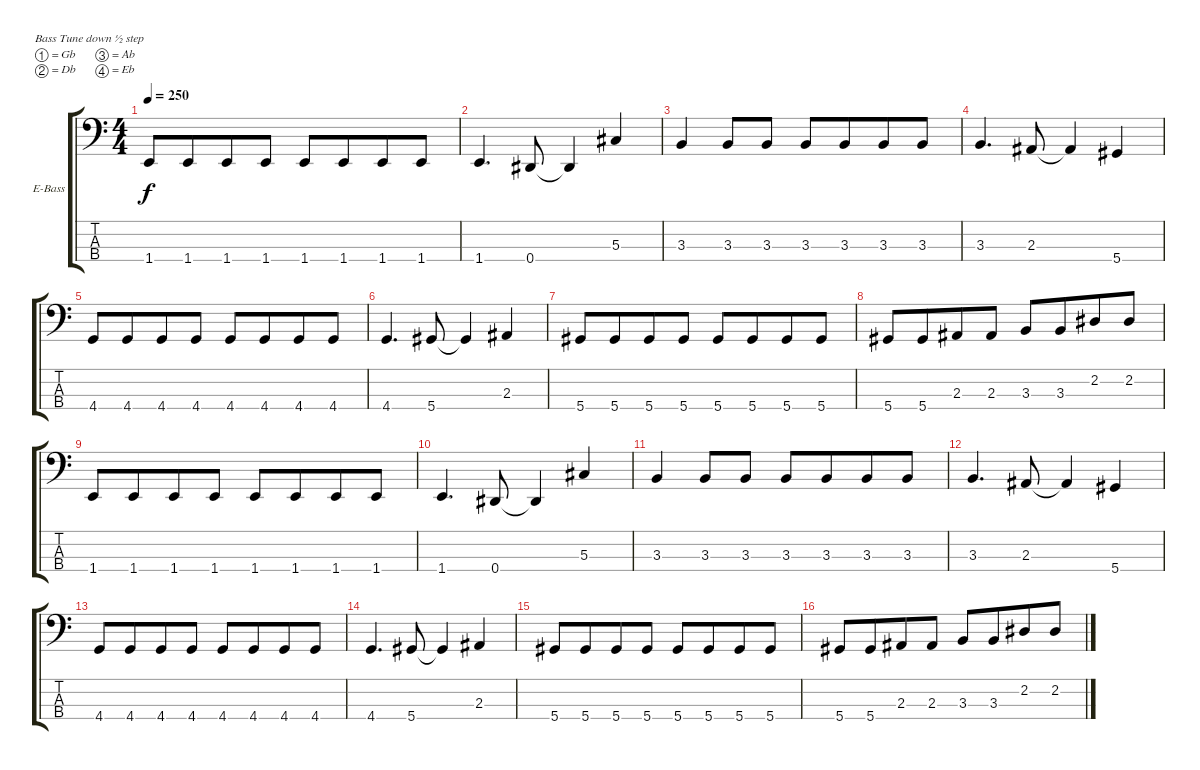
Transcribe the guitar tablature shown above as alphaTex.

\bracketExtendMode groupsimilarinstruments
\firstSystemTrackNameOrientation horizontal
\otherSystemsTrackNameOrientation horizontal
\track ("Basszusgitár (Barry Dunaway)" "E-Bass") {instrument electricbassfinger}
\staff {score tabs}
\tuning (Gb2 Db2 Ab1 Eb1)
\ts (4 4)
\tempo 250
\clef f4
\ks c
1.4.8{dy f} 1.4.8{beam merge} 1.4.8 1.4.8 1.4.8 1.4.8{beam merge} 1.4.8 1.4.8 |
1.4.4{d} 0.4.8 0.4{t}.4 5.3.4 |
3.3.4 3.3.8 3.3.8 3.3.8 3.3.8{beam merge} 3.3.8 3.3.8 |
3.3.4{d} 2.3.8 2.3{t}.4 5.4.4 |
4.4.8 4.4.8{beam merge} 4.4.8 4.4.8 4.4.8 4.4.8{beam merge} 4.4.8 4.4.8 |
4.4.4{d} 5.4.8 5.4{t}.4 2.3.4 |
5.4.8 5.4.8{beam merge} 5.4.8 5.4.8 5.4.8 5.4.8{beam merge} 5.4.8 5.4.8 |
5.4.8 5.4.8{beam merge} 2.3.8 2.3.8 3.3.8 3.3.8{beam merge} 2.2.8 2.2.8 |
1.4.8 1.4.8{beam merge} 1.4.8 1.4.8 1.4.8 1.4.8{beam merge} 1.4.8 1.4.8 |
1.4.4{d} 0.4.8 0.4{t}.4 5.3.4 |
3.3.4 3.3.8 3.3.8 3.3.8 3.3.8{beam merge} 3.3.8 3.3.8 |
3.3.4{d} 2.3.8 2.3{t}.4 5.4.4 |
4.4.8 4.4.8{beam merge} 4.4.8 4.4.8 4.4.8 4.4.8{beam merge} 4.4.8 4.4.8 |
4.4.4{d} 5.4.8 5.4{t}.4 2.3.4 |
5.4.8 5.4.8{beam merge} 5.4.8 5.4.8 5.4.8 5.4.8{beam merge} 5.4.8 5.4.8 |
5.4.8 5.4.8{beam merge} 2.3.8 2.3.8 3.3.8 3.3.8{beam merge} 2.2.8 2.2.8
